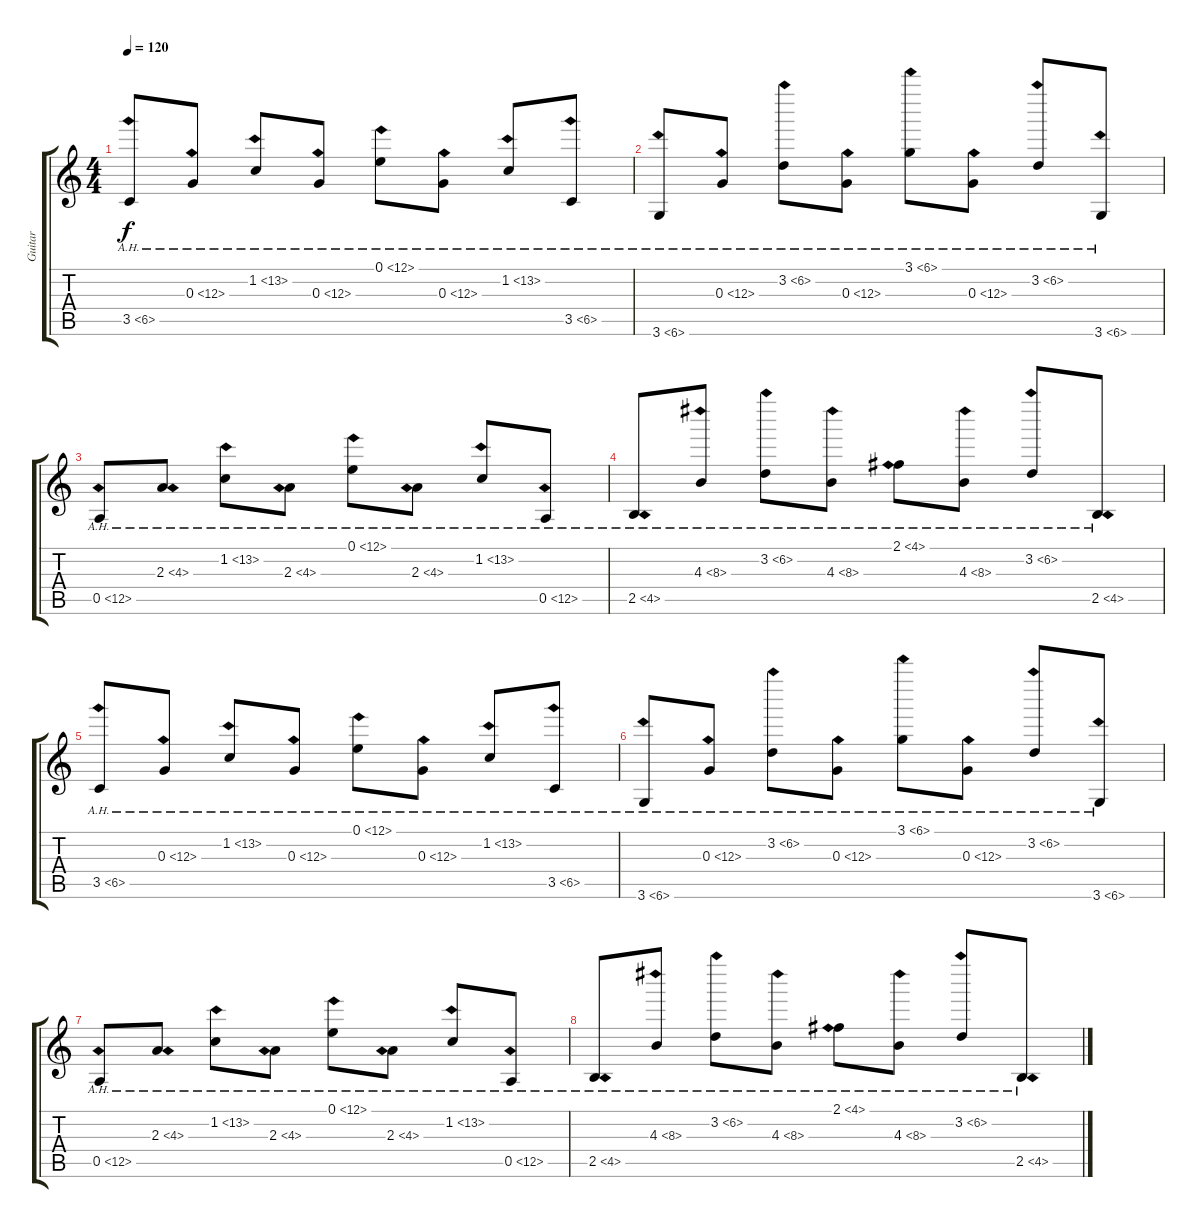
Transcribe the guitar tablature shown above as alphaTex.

\track ("Guitar" "Guitar") {instrument acousticguitarsteel}
\staff {score tabs}
\tuning (E4 B3 G3 D3 A2 E2) {hide}
\ts (4 4)
\tempo 120
\clef g2
\ks c
3.5{ah 3}.8{dy f} 0.3{ah 12}.8 1.2{ah 12}.8 0.3{ah 12}.8 0.1{ah 12}.8 0.3{ah 12}.8 1.2{ah 12}.8 3.5{ah 3}.8 |
3.6{ah 3}.8 0.3{ah 12}.8 3.2{ah 3}.8 0.3{ah 12}.8 3.1{ah 3}.8 0.3{ah 12}.8 3.2{ah 3}.8 3.6{ah 3}.8 |
0.5{ah 12}.8 2.3{ah 2}.8 1.2{ah 12}.8 2.3{ah 2}.8 0.1{ah 12}.8 2.3{ah 2}.8 1.2{ah 12}.8 0.5{ah 12}.8 |
2.5{ah 2}.8 4.3{ah 4}.8 3.2{ah 3}.8 4.3{ah 4}.8 2.1{ah 2}.8 4.3{ah 4}.8 3.2{ah 3}.8 2.5{ah 2}.8 |
3.5{ah 3}.8 0.3{ah 12}.8 1.2{ah 12}.8 0.3{ah 12}.8 0.1{ah 12}.8 0.3{ah 12}.8 1.2{ah 12}.8 3.5{ah 3}.8 |
3.6{ah 3}.8 0.3{ah 12}.8 3.2{ah 3}.8 0.3{ah 12}.8 3.1{ah 3}.8 0.3{ah 12}.8 3.2{ah 3}.8 3.6{ah 3}.8 |
0.5{ah 12}.8 2.3{ah 2}.8 1.2{ah 12}.8 2.3{ah 2}.8 0.1{ah 12}.8 2.3{ah 2}.8 1.2{ah 12}.8 0.5{ah 12}.8 |
2.5{ah 2}.8 4.3{ah 4}.8 3.2{ah 3}.8 4.3{ah 4}.8 2.1{ah 2}.8 4.3{ah 4}.8 3.2{ah 3}.8 2.5{ah 2}.8
